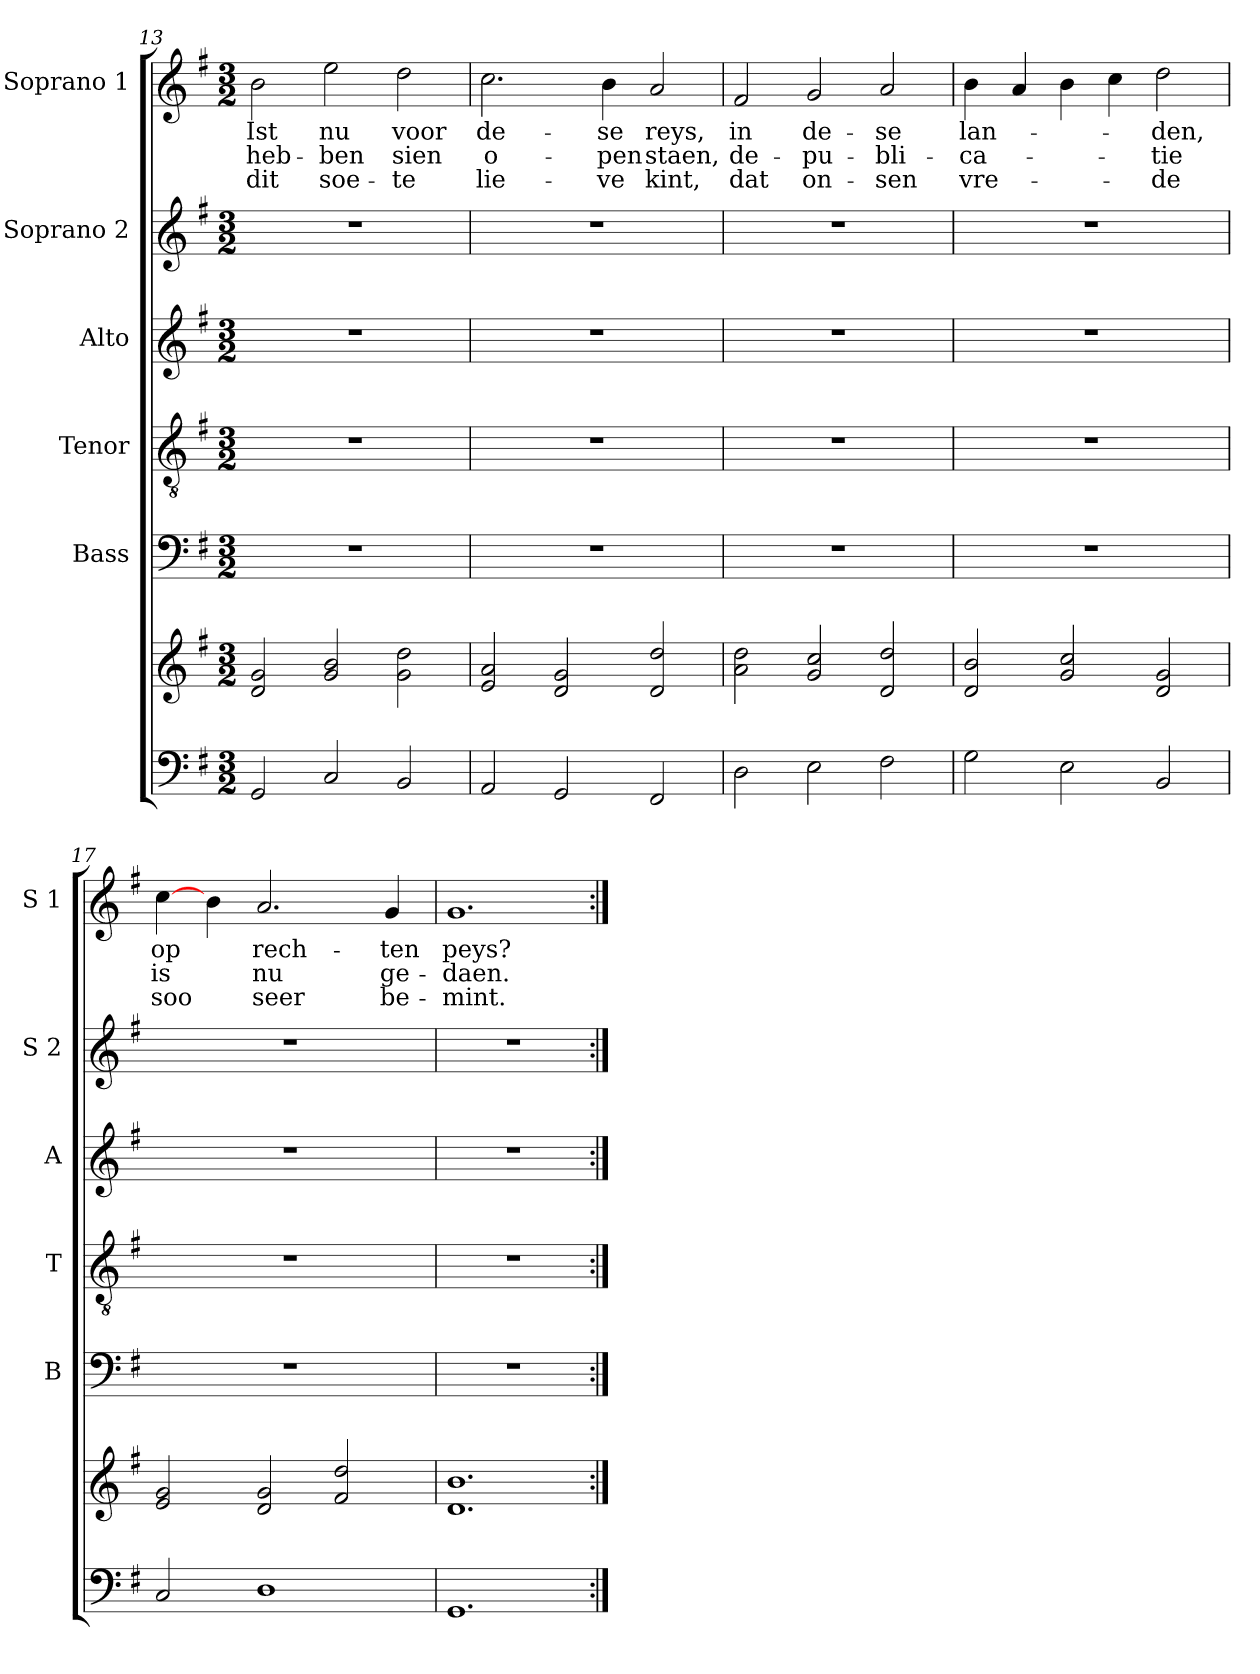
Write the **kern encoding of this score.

**kern	**kern	**kern	**kern	**kern	**kern	**kern	**text	**text	**text
*part6	*part6	*part5	*part4	*part3	*part2	*part1	*part1	*part1	*part1
*staff7	*staff6	*staff5	*staff4	*staff3	*staff2	*staff1	*staff1	*staff1	*staff1
*	*	*I"Bass	*I"Tenor	*I"Alto	*I"Soprano 2	*I"Soprano 1	*	*	*
*	*	*I'B	*I'T	*I'A	*I'S 2	*I'S 1	*	*	*
!!LO:LB:g=z
*clefF4	*clefG2	*clefF4	*clefGv2	*clefG2	*clefG2	*clefG2	*	*	*
*k[f#]	*k[f#]	*k[f#]	*k[f#]	*k[f#]	*k[f#]	*k[f#]	*	*	*
*G:	*G:	*G:	*G:	*G:	*G:	*G:	*	*	*
*M3/2	*M3/2	*M3/2	*M3/2	*M3/2	*M3/2	*M3/2	*	*	*
=13	=13	=13	=13	=13	=13	=13	=13	=13	=13
2GG/	2d/ 2g/	1.r	1.r	1.r	1.r	2b\	Ist	heb-	dit
2C/	2g/ 2b/	.	.	.	.	2ee\	nu	-ben	soe-
2BB/	2g\ 2dd\	.	.	.	.	2dd\	voor	sien	-te
=14	=14	=14	=14	=14	=14	=14	=14	=14	=14
2AA/	2e/ 2a/	1.r	1.r	1.r	1.r	2.cc\	de-	o-	lie-
2GG/	2d/ 2g/	.	.	.	.	.	.	.	.
.	.	.	.	.	.	4b\	-se	-pen	-ve
2FF#/	2d/ 2dd/	.	.	.	.	2a/	reys,	staen,	kint,
=15	=15	=15	=15	=15	=15	=15	=15	=15	=15
2D\	2a\ 2dd\	1.r	1.r	1.r	1.r	2f#/	in	de-	dat
2E\	2g/ 2cc/	.	.	.	.	2g/	de-	-pu-	on-
2F#\	2d/ 2dd/	.	.	.	.	2a/	-se	-bli-	-sen
=16	=16	=16	=16	=16	=16	=16	=16	=16	=16
2G\	2d/ 2b/	1.r	1.r	1.r	1.r	4b\	lan-	-ca-	vre-
.	.	.	.	.	.	4a/	.	.	.
2E\	2g/ 2cc/	.	.	.	.	4b\	.	.	.
.	.	.	.	.	.	4cc\	.	.	.
2BB/	2d/ 2g/	.	.	.	.	2dd\	-den,	-tie	-de
=17	=17	=17	=17	=17	=17	=17	=17	=17	=17
2C/	2e/ 2g/	1.r	1.r	1.r	1.r	[4cc\	op	is	soo
.	.	.	.	.	.	4b\	.	.	.
1D	2d/ 2g/	.	.	.	.	2.a/	rech-	nu	seer
.	2f#/ 2dd/	.	.	.	.	.	.	.	.
.	.	.	.	.	.	4g/	-ten	ge-	be-
=18	=18	=18	=18	=18	=18	=18	=18	=18	=18
1.GG	1.d 1.b	1.r	1.r	1.r	1.r	1.g	peys?	-daen.	-mint.
=:|!	=:|!	=:|!	=:|!	=:|!	=:|!	=:|!	=:|!	=:|!	=:|!
*-	*-	*-	*-	*-	*-	*-	*-	*-	*-
